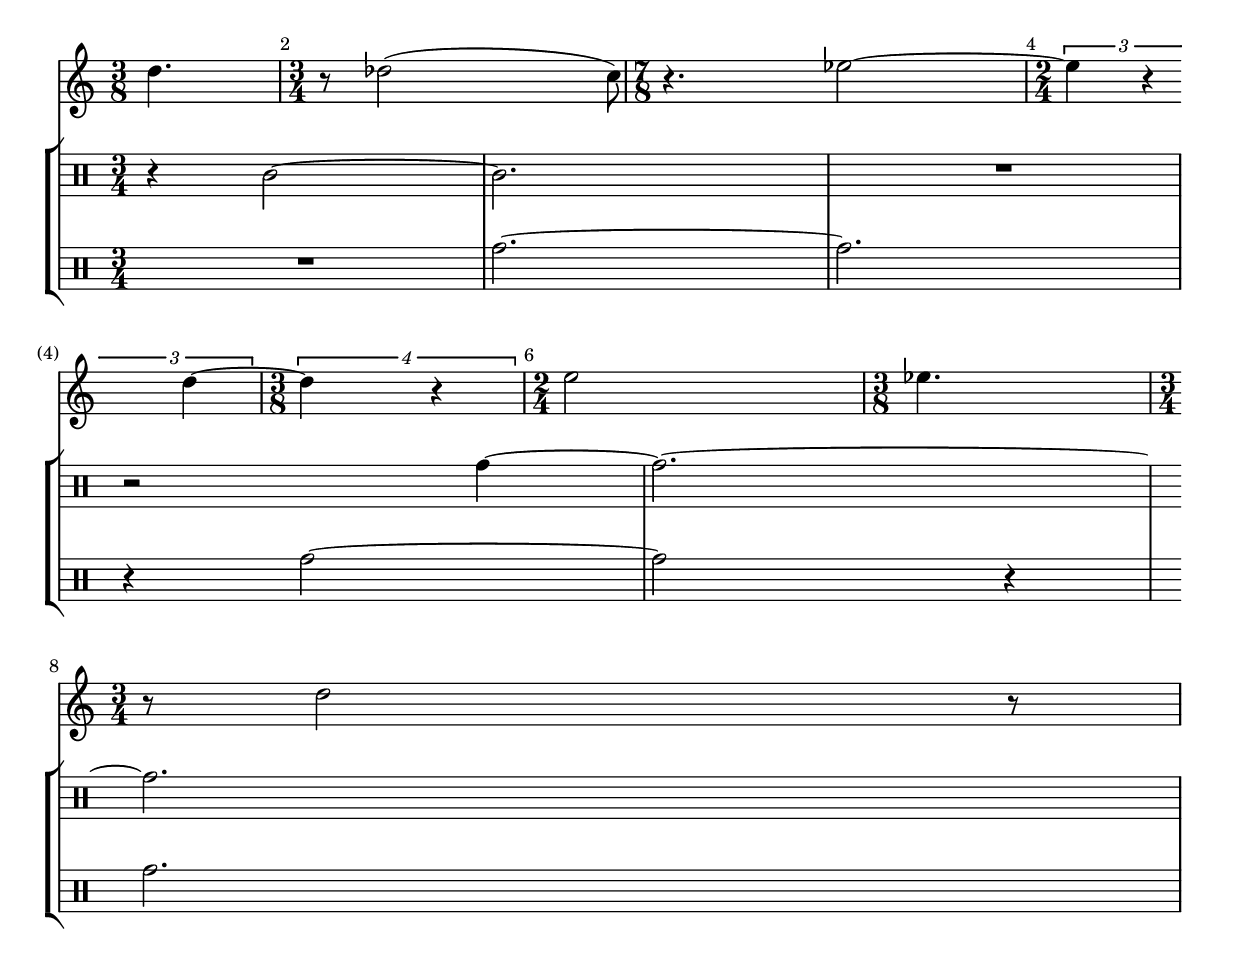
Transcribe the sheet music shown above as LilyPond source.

%% DO NOT EDIT this file manually; it is automatically
%% generated from LSR http://lsr.dsi.unimi.it
%% Make any changes in LSR itself, or in Documentation/snippets/new/ ,
%% and then run scripts/auxiliar/makelsr.py
%%
%% This file is in the public domain.
\version "2.14.2"

\header {
  lsrtags = "really-cool, real-music, percussion, contemporary-notation, rhythms"

  texidoc = "
In the following snippet, two parts have a completely different time
signature, yet remain synchronized. The bar lines can no longer be
printed at the @code{Score} level; to allow independent bar lines in
each part, the @code{Default_barline_engraver} and
@code{Timing_translator} are moved from the @code{Score} context to the
@code{Staff} context.

If bar numbers are required, the @code{Bar_number_engraver} should also
be moved, since it relies on properties set by the
@code{Timing_translator}; a @code{\\with} block can be used to add bar
numbers to the relevant staff.



"
  doctitle = "Printing music with different time signatures"
} % begin verbatim

\paper {
  indent = #0
  ragged-right = ##t
}

global = { \time 3/4 { s2.*3 } \bar "" \break { s2.*3 } }

\layout {
  \context {
    \Score
    \remove "Timing_translator"
    \remove "Default_bar_line_engraver"
    \remove "Bar_number_engraver"
    \override SpacingSpanner #'uniform-stretching = ##t
    \override SpacingSpanner #'strict-note-spacing = ##t
    proportionalNotationDuration = #(ly:make-moment 1 64)
  }
  \context {
    \Staff
    \consists "Timing_translator"
    \consists "Default_bar_line_engraver"
  }
  \context {
    \Voice
    \remove "Forbid_line_break_engraver"
    tupletFullLength = ##t
  }
}

Bassklarinette = \new Staff \with {
  \consists "Bar_number_engraver"
  barNumberVisibility = #(every-nth-bar-number-visible 2)
  \override BarNumber #'break-visibility = #end-of-line-invisible
} <<
  \global {
    \bar "|"
    \clef treble
    \time 3/8
    d''4.

    \bar "|"
    \time 3/4
    r8 des''2( c''8)

    \bar "|"
    \time 7/8
    r4. ees''2 ~

    \bar "|"
    \time 2/4
    \tupletUp
    \times 2/3 { ees''4 r4 d''4 ~ }

    \bar "|"
    \time 3/8
    \tupletUp
    \times 3/4 { d''4 r4 }

    \bar "|"
    \time 2/4
    e''2

    \bar "|"
    \time 3/8
    es''4.

    \bar "|"
    \time 3/4
    r8 d''2 r8
    \bar "|"
  }
>>

Perkussion = \new StaffGroup <<
  \new Staff <<
    \global {
      \bar "|"
      \clef percussion
      \time 3/4
      r4 c'2 ~

      \bar "|"
      c'2.

      \bar "|"
      R2.

      \bar "|"
      r2 g'4 ~

      \bar "|"
      g'2. ~

      \bar "|"
      g'2.
    }
  >>
  \new Staff <<
    \global {
      \bar "|"
      \clef percussion
      \time 3/4
      R2.

      \bar "|"
      g'2. ~

      \bar "|"
      g'2.

      \bar "|"
      r4 g'2 ~

      \bar "|"
      g'2 r4

      \bar "|"
      g'2.
    }
  >>
>>

\score {
  <<
    \Bassklarinette
    \Perkussion
  >>
}

